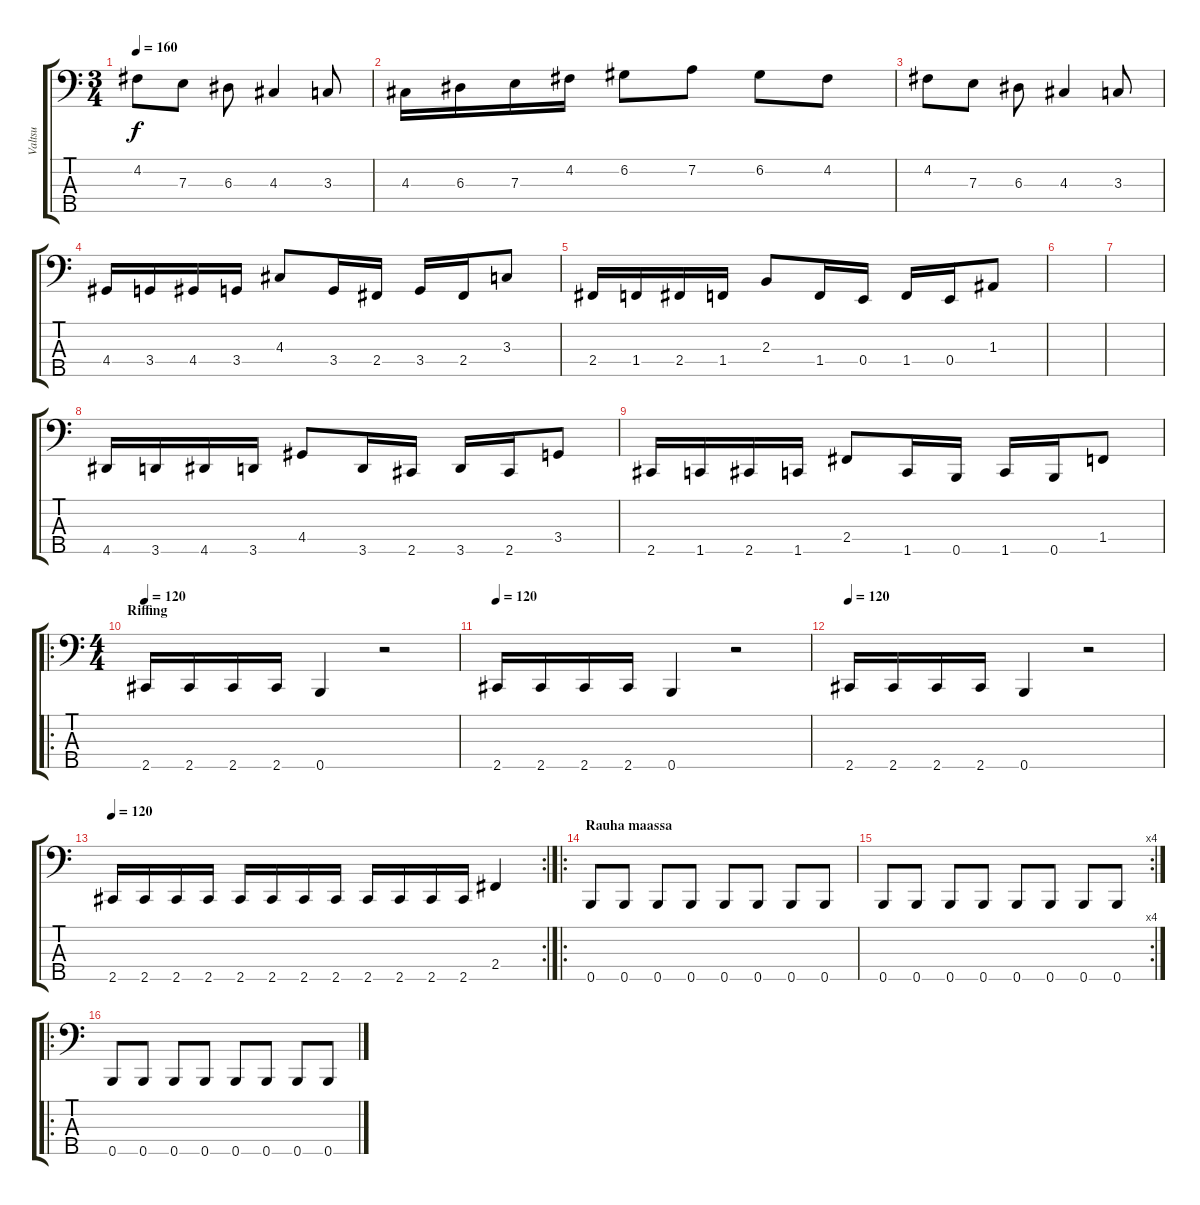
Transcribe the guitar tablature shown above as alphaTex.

\track ("Valtsu" "Valtsu") {instrument electricbasspick}
\staff {score tabs}
\tuning (G2 D2 A1 E1 B0) {hide}
\ts (3 4)
\tempo 160
\clef f4
\ks c
4.2.8{dy f} 7.3.8 6.3.8 4.3.4 3.3.8 |
4.3.16 6.3.16 7.3.16 4.2.16 6.2.8 7.2.8 6.2.8 4.2.8 |
4.2.8 7.3.8 6.3.8 4.3.4 3.3.8 |
4.4.16 3.4.16 4.4.16 3.4.16 4.3.8 3.4.16 2.4.16 3.4.16 2.4.16 3.3.8 |
2.4.16 1.4.16 2.4.16 1.4.16 2.3.8 1.4.16 0.4.16 1.4.16 0.4.16 1.3.8 |
|
|
4.5.16 3.5.16 4.5.16 3.5.16 4.4.8 3.5.16 2.5.16 3.5.16 2.5.16 3.4.8 |
2.5.16 1.5.16 2.5.16 1.5.16 2.4.8 1.5.16 0.5.16 1.5.16 0.5.16 1.4.8 |
\ro
\ts (4 4)
\section ("" "Riffing")
\tempo 120
2.5.16 2.5.16 2.5.16 2.5.16 0.5.4 r.2 |
\tempo 120
2.5.16 2.5.16 2.5.16 2.5.16 0.5.4 r.2 |
\tempo 120
2.5.16 2.5.16 2.5.16 2.5.16 0.5.4 r.2 |
\rc 2
\tempo 120
2.5.16 2.5.16 2.5.16 2.5.16 2.5.16 2.5.16 2.5.16 2.5.16 2.5.16 2.5.16 2.5.16 2.5.16 2.4.4 |
\ro
\section ("" "Rauha maassa")
0.5.8 0.5.8 0.5.8 0.5.8 0.5.8 0.5.8 0.5.8 0.5.8 |
\rc 4
0.5.8 0.5.8 0.5.8 0.5.8 0.5.8 0.5.8 0.5.8 0.5.8 |
\ro
0.5.8 0.5.8 0.5.8 0.5.8 0.5.8 0.5.8 0.5.8 0.5.8
